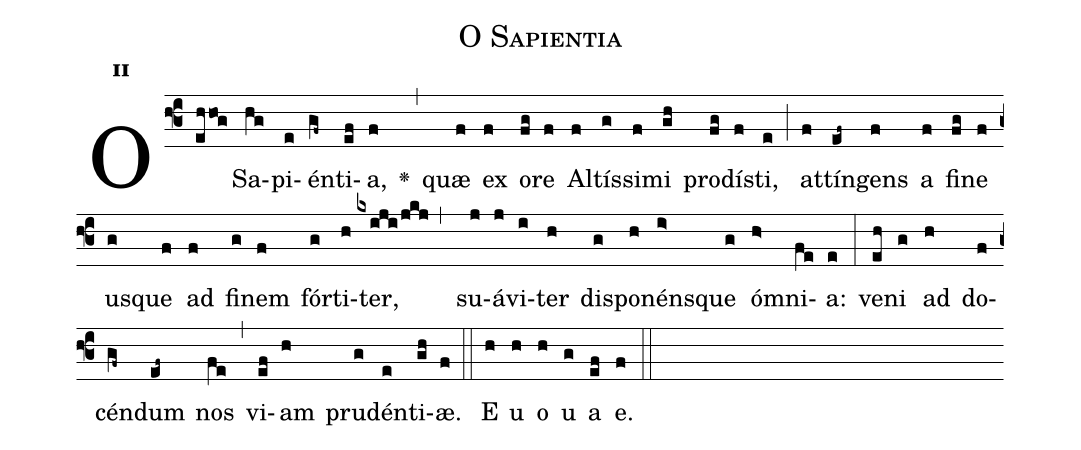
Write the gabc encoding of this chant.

name:O Sapientia;
office-part:Antiphona;
mode:2;
%%
initial-style: 1;
name: O Sapientia
book: Antiphonae & Responsoria/Tomus I, p. 65;
occasion: Die 17 Dec;
office-part: Vesperae Ant E;
user-notes: ;
commentary: ;
annotation: 2d;
centering-scheme: english;
fontsize: 12;
font: OFLSortsMillGoudy;
height: 11;
width: 4.5;
%%
(f3)O(ehhog) Sa(hg)pi(e)én(gf~)ti(ef)a,(f) <v>\greheightstar</v>(,) quæ(f) ex(f) o(fg)re(f) Al(f)tís(g)si(f)mi(gh) prod(fg)í(f)sti,(e) (;) at(f)tín(ef~)gens(f) a(f) fi(fg)ne(f) us(g)que(f) ad(f) fi(g)nem(f) fór(g)ti(h)ter,(kxiji/jkj,) su(j)á(j)vi(i)ter(h) dis(g)po(h)néns(i>)que(g) óm(h>)ni(fe)a:(e) (:) ve(eh)ni(g) ad(h) do(f)cén(gf~)dum(ef~) nos(fe) (,) vi(ef)am(h) pru(g)dén(e)ti(gh)æ.(f) (::)
E(h) u(h) o(h) u(g) a(ef) e.(f) (::)
